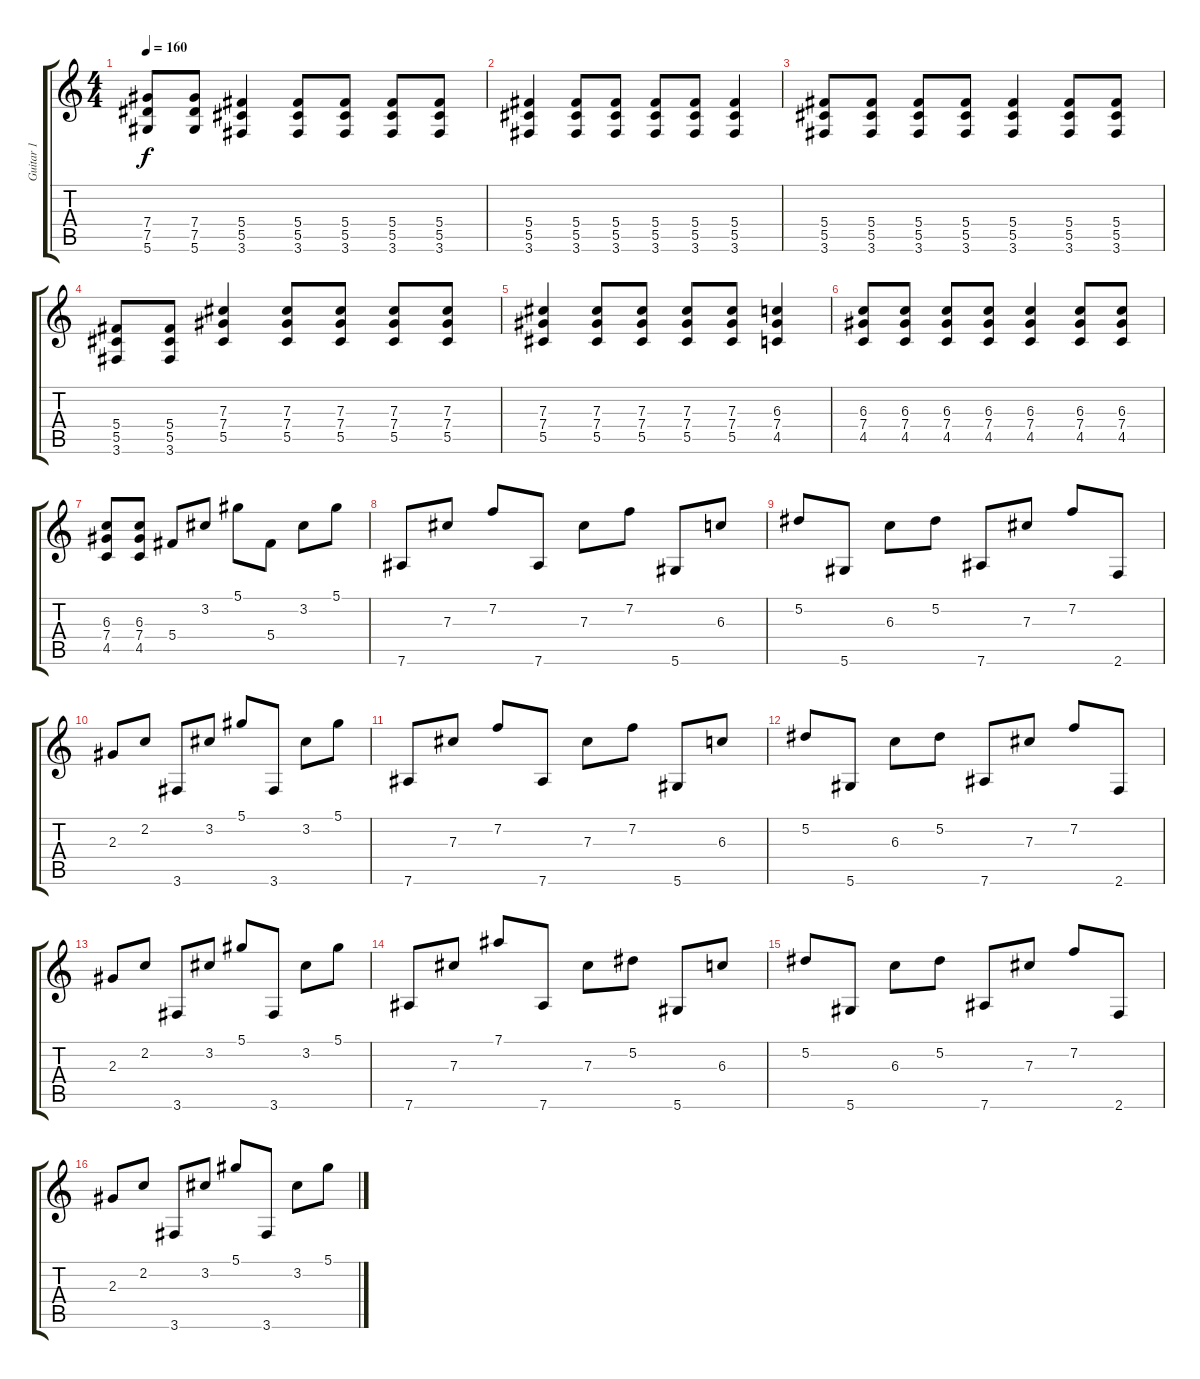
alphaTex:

\track ("Guitar 1" "Guitar 1") {instrument distortionguitar}
\staff {score tabs}
\tuning (Eb4 Bb3 Gb3 Db3 Ab2 Eb2) {hide}
\ts (4 4)
\tempo 160
\clef g2
\ks c
(7.4 7.5 5.6).8{dy f} (7.4 7.5 5.6).8 (5.4 5.5 3.6).4 (5.4 5.5 3.6).8 (5.4 5.5 3.6).8 (5.4 5.5 3.6).8 (5.4 5.5 3.6).8 |
(5.4 5.5 3.6).4 (5.4 5.5 3.6).8 (5.4 5.5 3.6).8 (5.4 5.5 3.6).8 (5.4 5.5 3.6).8 (5.4 5.5 3.6).4 |
(5.4 5.5 3.6).8 (5.4 5.5 3.6).8 (5.4 5.5 3.6).8 (5.4 5.5 3.6).8 (5.4 5.5 3.6).4 (5.4 5.5 3.6).8 (5.4 5.5 3.6).8 |
(5.4 5.5 3.6).8 (5.4 5.5 3.6).8 (7.3 7.4 5.5).4 (7.3 7.4 5.5).8 (7.3 7.4 5.5).8 (7.3 7.4 5.5).8 (7.3 7.4 5.5).8 |
(7.3 7.4 5.5).4 (7.3 7.4 5.5).8 (7.3 7.4 5.5).8 (7.3 7.4 5.5).8 (7.3 7.4 5.5).8 (6.3 7.4 4.5).4 |
(6.3 7.4 4.5).8 (6.3 7.4 4.5).8 (6.3 7.4 4.5).8 (6.3 7.4 4.5).8 (6.3 7.4 4.5).4 (6.3 7.4 4.5).8 (6.3 7.4 4.5).8 |
(6.3 7.4 4.5).8 (6.3 7.4 4.5).8 5.4.8 3.2.8 5.1.8 5.4.8 3.2.8 5.1.8 |
7.6.8 7.3.8 7.2.8 7.6.8 7.3.8 7.2.8 5.6.8 6.3.8 |
5.2.8 5.6.8 6.3.8 5.2.8 7.6.8 7.3.8 7.2.8 2.6.8 |
2.3.8 2.2.8 3.6.8 3.2.8 5.1.8 3.6.8 3.2.8 5.1.8 |
7.6.8 7.3.8 7.2.8 7.6.8 7.3.8 7.2.8 5.6.8 6.3.8 |
5.2.8 5.6.8 6.3.8 5.2.8 7.6.8 7.3.8 7.2.8 2.6.8 |
2.3.8 2.2.8 3.6.8 3.2.8 5.1.8 3.6.8 3.2.8 5.1.8 |
7.6.8 7.3.8 7.1.8 7.6.8 7.3.8 5.2.8 5.6.8 6.3.8 |
5.2.8 5.6.8 6.3.8 5.2.8 7.6.8 7.3.8 7.2.8 2.6.8 |
2.3.8 2.2.8 3.6.8 3.2.8 5.1.8 3.6.8 3.2.8 5.1.8
